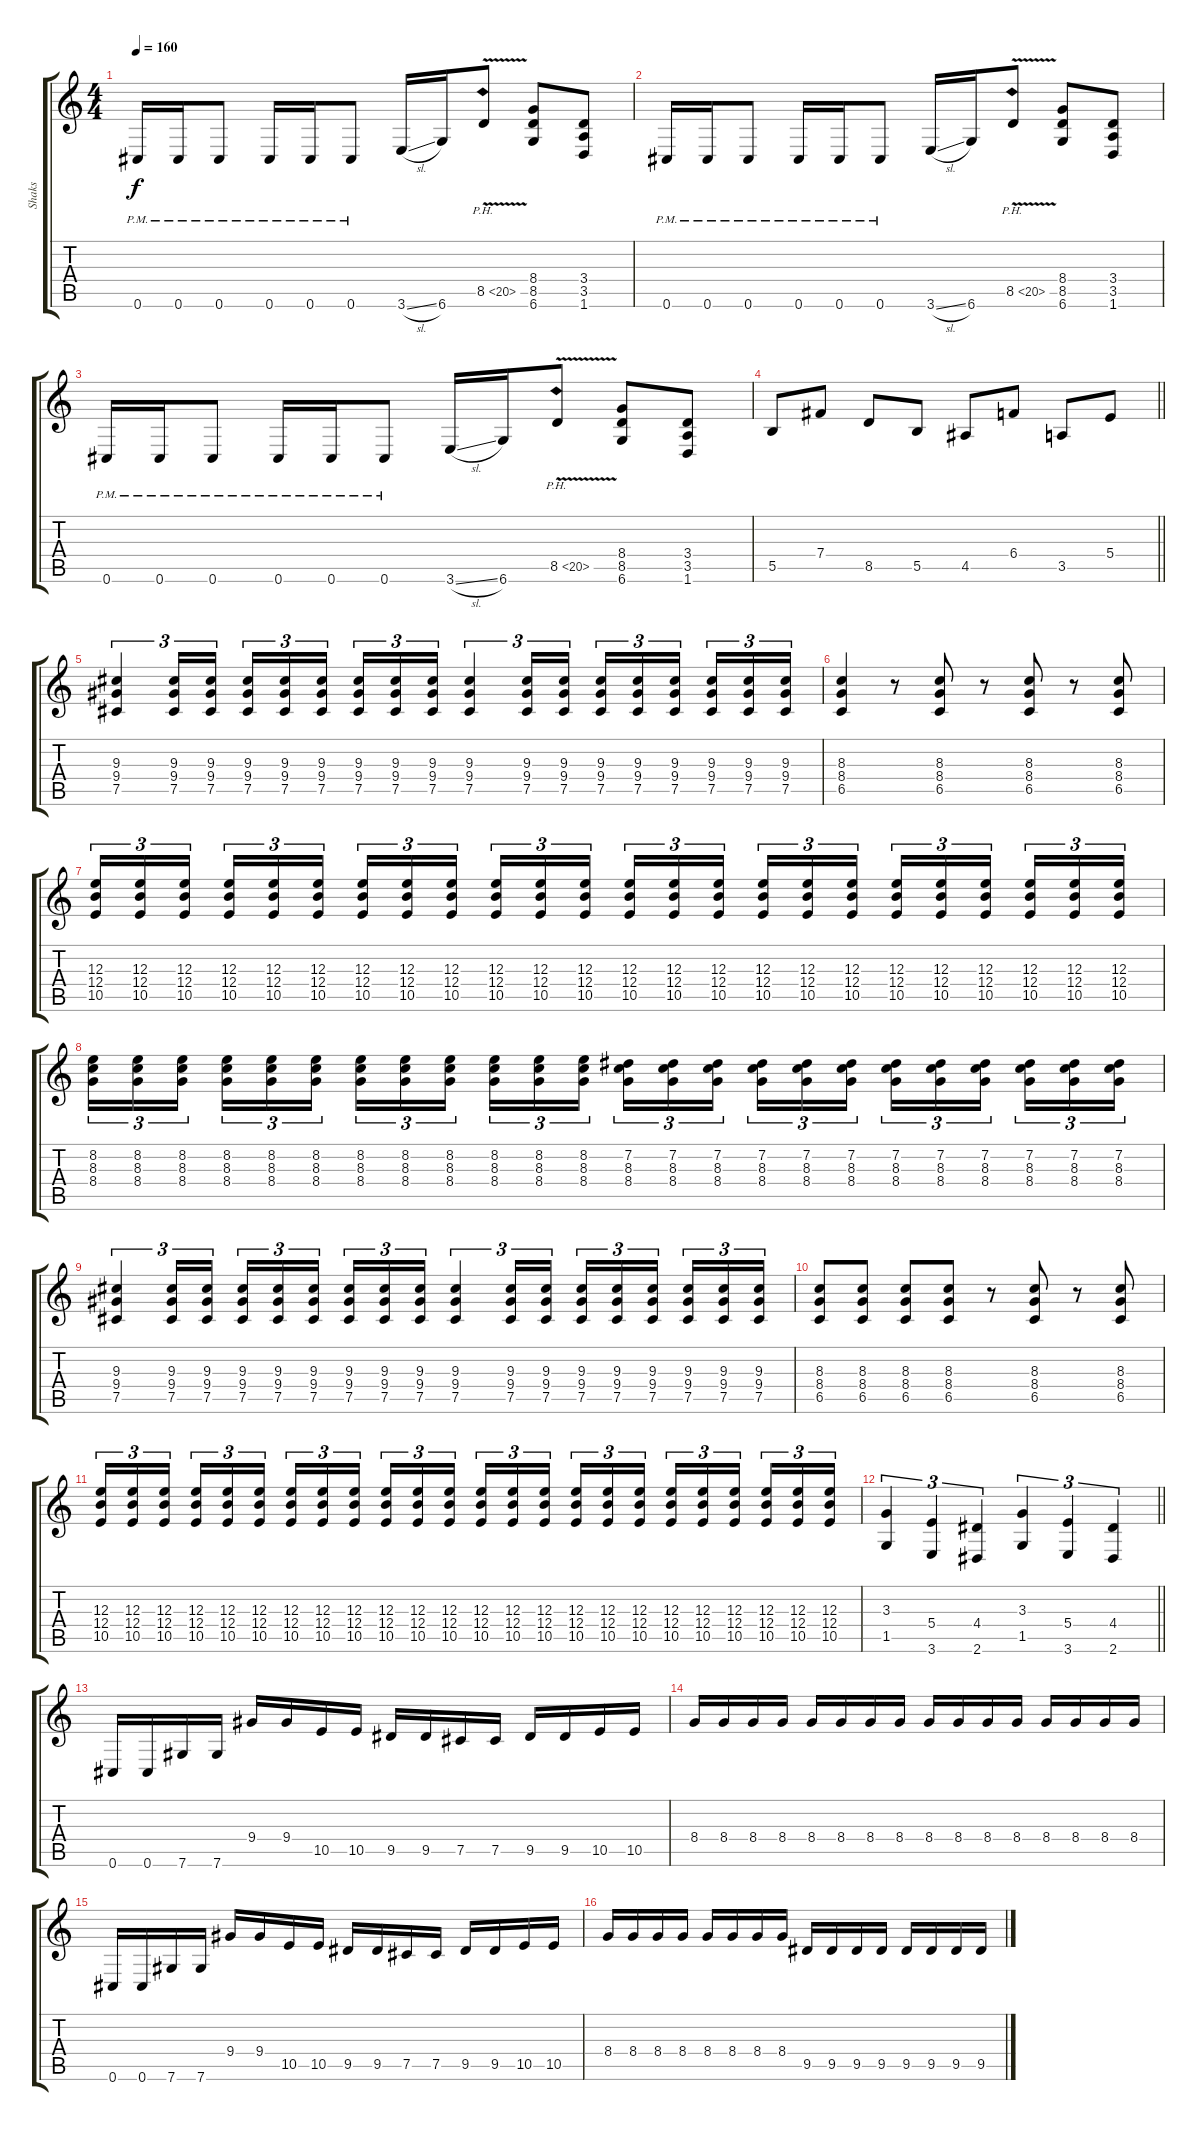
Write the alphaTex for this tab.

\track ("Shaks" "Shaks") {instrument distortionguitar}
\staff {score tabs}
\tuning (Db4 Ab3 E3 B2 Gb2 Db2) {hide}
\ts (4 4)
\tempo 160
\clef g2
\ks c
0.6{pm}.16{dy f} 0.6{pm}.16 0.6{pm}.8 0.6{pm}.16 0.6{pm}.16 0.6{pm}.8 3.6{sl}.16 6.6.16 8.5{ph 12 v}.8 (8.4 8.5 6.6).8 (3.4 3.5 1.6).8 |
0.6{pm}.16 0.6{pm}.16 0.6{pm}.8 0.6{pm}.16 0.6{pm}.16 0.6{pm}.8 3.6{sl}.16 6.6.16 8.5{ph 12 v}.8 (8.4 8.5 6.6).8 (3.4 3.5 1.6).8 |
0.6{pm}.16 0.6{pm}.16 0.6{pm}.8 0.6{pm}.16 0.6{pm}.16 0.6{pm}.8 3.6{sl}.16 6.6.16 8.5{ph 12 v}.8 (8.4 8.5 6.6).8 (3.4 3.5 1.6).8 |
\barLineRight lightlight
5.5.8 7.4.8 8.5.8 5.5.8 4.5.8 6.4.8 3.5.8 5.4.8 |
(9.3 9.4 7.5).4{tu (3 2)} (9.3 9.4 7.5).16{tu (3 2)} (9.3 9.4 7.5).16{tu (3 2)} (9.3 9.4 7.5).16{tu (3 2)} (9.3 9.4 7.5).16{tu (3 2)} (9.3 9.4 7.5).16{tu (3 2) beam splitsecondary} (9.3 9.4 7.5).16{tu (3 2)} (9.3 9.4 7.5).16{tu (3 2)} (9.3 9.4 7.5).16{tu (3 2)} (9.3 9.4 7.5).4{tu (3 2)} (9.3 9.4 7.5).16{tu (3 2)} (9.3 9.4 7.5).16{tu (3 2)} (9.3 9.4 7.5).16{tu (3 2)} (9.3 9.4 7.5).16{tu (3 2)} (9.3 9.4 7.5).16{tu (3 2) beam splitsecondary} (9.3 9.4 7.5).16{tu (3 2)} (9.3 9.4 7.5).16{tu (3 2)} (9.3 9.4 7.5).16{tu (3 2)} |
(8.3 8.4 6.5).4 r.8 (8.3 8.4 6.5).8 r.8 (8.3 8.4 6.5).8 r.8 (8.3 8.4 6.5).8 |
(12.3 12.4 10.5).16{tu (3 2)} (12.3 12.4 10.5).16{tu (3 2)} (12.3 12.4 10.5).16{tu (3 2) beam splitsecondary} (12.3 12.4 10.5).16{tu (3 2)} (12.3 12.4 10.5).16{tu (3 2)} (12.3 12.4 10.5).16{tu (3 2)} (12.3 12.4 10.5).16{tu (3 2)} (12.3 12.4 10.5).16{tu (3 2)} (12.3 12.4 10.5).16{tu (3 2) beam splitsecondary} (12.3 12.4 10.5).16{tu (3 2)} (12.3 12.4 10.5).16{tu (3 2)} (12.3 12.4 10.5).16{tu (3 2)} (12.3 12.4 10.5).16{tu (3 2)} (12.3 12.4 10.5).16{tu (3 2)} (12.3 12.4 10.5).16{tu (3 2) beam splitsecondary} (12.3 12.4 10.5).16{tu (3 2)} (12.3 12.4 10.5).16{tu (3 2)} (12.3 12.4 10.5).16{tu (3 2)} (12.3 12.4 10.5).16{tu (3 2)} (12.3 12.4 10.5).16{tu (3 2)} (12.3 12.4 10.5).16{tu (3 2) beam splitsecondary} (12.3 12.4 10.5).16{tu (3 2)} (12.3 12.4 10.5).16{tu (3 2)} (12.3 12.4 10.5).16{tu (3 2)} |
(8.2 8.3 8.4).16{tu (3 2)} (8.2 8.3 8.4).16{tu (3 2)} (8.2 8.3 8.4).16{tu (3 2) beam splitsecondary} (8.2 8.3 8.4).16{tu (3 2)} (8.2 8.3 8.4).16{tu (3 2)} (8.2 8.3 8.4).16{tu (3 2)} (8.2 8.3 8.4).16{tu (3 2)} (8.2 8.3 8.4).16{tu (3 2)} (8.2 8.3 8.4).16{tu (3 2) beam splitsecondary} (8.2 8.3 8.4).16{tu (3 2)} (8.2 8.3 8.4).16{tu (3 2)} (8.2 8.3 8.4).16{tu (3 2)} (7.2 8.3 8.4).16{tu (3 2)} (7.2 8.3 8.4).16{tu (3 2)} (7.2 8.3 8.4).16{tu (3 2) beam splitsecondary} (7.2 8.3 8.4).16{tu (3 2)} (7.2 8.3 8.4).16{tu (3 2)} (7.2 8.3 8.4).16{tu (3 2)} (7.2 8.3 8.4).16{tu (3 2)} (7.2 8.3 8.4).16{tu (3 2)} (7.2 8.3 8.4).16{tu (3 2) beam splitsecondary} (7.2 8.3 8.4).16{tu (3 2)} (7.2 8.3 8.4).16{tu (3 2)} (7.2 8.3 8.4).16{tu (3 2)} |
(9.3 9.4 7.5).4{tu (3 2)} (9.3 9.4 7.5).16{tu (3 2)} (9.3 9.4 7.5).16{tu (3 2)} (9.3 9.4 7.5).16{tu (3 2)} (9.3 9.4 7.5).16{tu (3 2)} (9.3 9.4 7.5).16{tu (3 2) beam splitsecondary} (9.3 9.4 7.5).16{tu (3 2)} (9.3 9.4 7.5).16{tu (3 2)} (9.3 9.4 7.5).16{tu (3 2)} (9.3 9.4 7.5).4{tu (3 2)} (9.3 9.4 7.5).16{tu (3 2)} (9.3 9.4 7.5).16{tu (3 2)} (9.3 9.4 7.5).16{tu (3 2)} (9.3 9.4 7.5).16{tu (3 2)} (9.3 9.4 7.5).16{tu (3 2) beam splitsecondary} (9.3 9.4 7.5).16{tu (3 2)} (9.3 9.4 7.5).16{tu (3 2)} (9.3 9.4 7.5).16{tu (3 2)} |
(8.3 8.4 6.5).8 (8.3 8.4 6.5).8 (8.3 8.4 6.5).8 (8.3 8.4 6.5).8 r.8 (8.3 8.4 6.5).8 r.8 (8.3 8.4 6.5).8 |
(12.3 12.4 10.5).16{tu (3 2)} (12.3 12.4 10.5).16{tu (3 2)} (12.3 12.4 10.5).16{tu (3 2) beam splitsecondary} (12.3 12.4 10.5).16{tu (3 2)} (12.3 12.4 10.5).16{tu (3 2)} (12.3 12.4 10.5).16{tu (3 2)} (12.3 12.4 10.5).16{tu (3 2)} (12.3 12.4 10.5).16{tu (3 2)} (12.3 12.4 10.5).16{tu (3 2) beam splitsecondary} (12.3 12.4 10.5).16{tu (3 2)} (12.3 12.4 10.5).16{tu (3 2)} (12.3 12.4 10.5).16{tu (3 2)} (12.3 12.4 10.5).16{tu (3 2)} (12.3 12.4 10.5).16{tu (3 2)} (12.3 12.4 10.5).16{tu (3 2) beam splitsecondary} (12.3 12.4 10.5).16{tu (3 2)} (12.3 12.4 10.5).16{tu (3 2)} (12.3 12.4 10.5).16{tu (3 2)} (12.3 12.4 10.5).16{tu (3 2)} (12.3 12.4 10.5).16{tu (3 2)} (12.3 12.4 10.5).16{tu (3 2) beam splitsecondary} (12.3 12.4 10.5).16{tu (3 2)} (12.3 12.4 10.5).16{tu (3 2)} (12.3 12.4 10.5).16{tu (3 2)} |
\barLineRight lightlight
(3.3 1.5).4{tu (3 2)} (5.4 3.6).4{tu (3 2)} (4.4 2.6).4{tu (3 2)} (3.3 1.5).4{tu (3 2)} (5.4 3.6).4{tu (3 2)} (4.4 2.6).4{tu (3 2)} |
0.6.16 0.6.16 7.6.16 7.6.16 9.4.16 9.4.16 10.5.16 10.5.16 9.5.16 9.5.16 7.5.16 7.5.16 9.5.16 9.5.16 10.5.16 10.5.16 |
8.4.16 8.4.16 8.4.16 8.4.16 8.4.16 8.4.16 8.4.16 8.4.16 8.4.16 8.4.16 8.4.16 8.4.16 8.4.16 8.4.16 8.4.16 8.4.16 |
0.6.16 0.6.16 7.6.16 7.6.16 9.4.16 9.4.16 10.5.16 10.5.16 9.5.16 9.5.16 7.5.16 7.5.16 9.5.16 9.5.16 10.5.16 10.5.16 |
8.4.16 8.4.16 8.4.16 8.4.16 8.4.16 8.4.16 8.4.16 8.4.16 9.5.16 9.5.16 9.5.16 9.5.16 9.5.16 9.5.16 9.5.16 9.5.16
